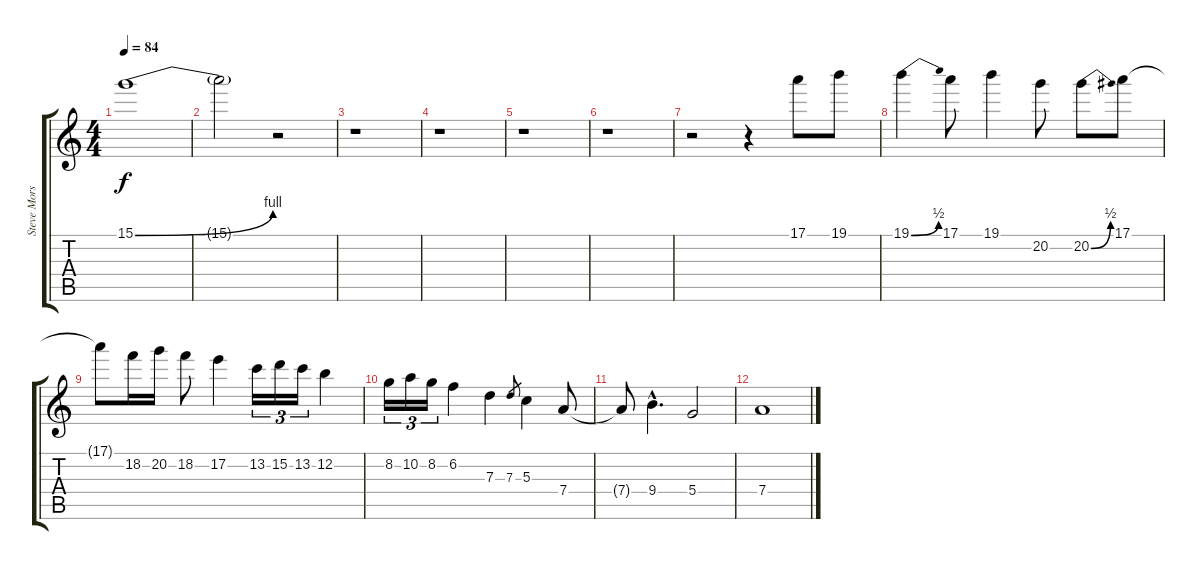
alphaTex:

\track ("Steve Morse overdrive" "Steve Mors") {instrument overdrivenguitar}
\staff {score tabs}
\tuning (E4 B3 G3 D3 A2 E2) {hide}
\ts (4 4)
\tempo 84
\clef g2
\ks c
15.1{be (bend 0 0 60 4)}.1{dy f} |
15.1{t}.2 r.2 |
r.1 |
r.1 |
r.1 |
r.1 |
r.2 r.4 17.1.8 19.1.8 |
19.1{be (bend 0 0 60 2)}.4 17.1.8 19.1.4 20.2.8 20.2{be (bend 0 0 60 2)}.8 17.1.8 |
17.1{t}.8 18.2.16 20.2.16 18.2.8 17.2.4 13.2.16{tu (3 2)} 15.2.16{tu (3 2)} 13.2.16{tu (3 2)} 12.2.4 |
8.2.16{tu (3 2)} 10.2.16{tu (3 2)} 8.2.16{tu (3 2)} 6.2.4 7.3.4 7.3.8{gr} 5.3.4 7.4.8 |
7.4{t}.8 9.4{hac}.4{d} 5.4.2 |
7.4.1
